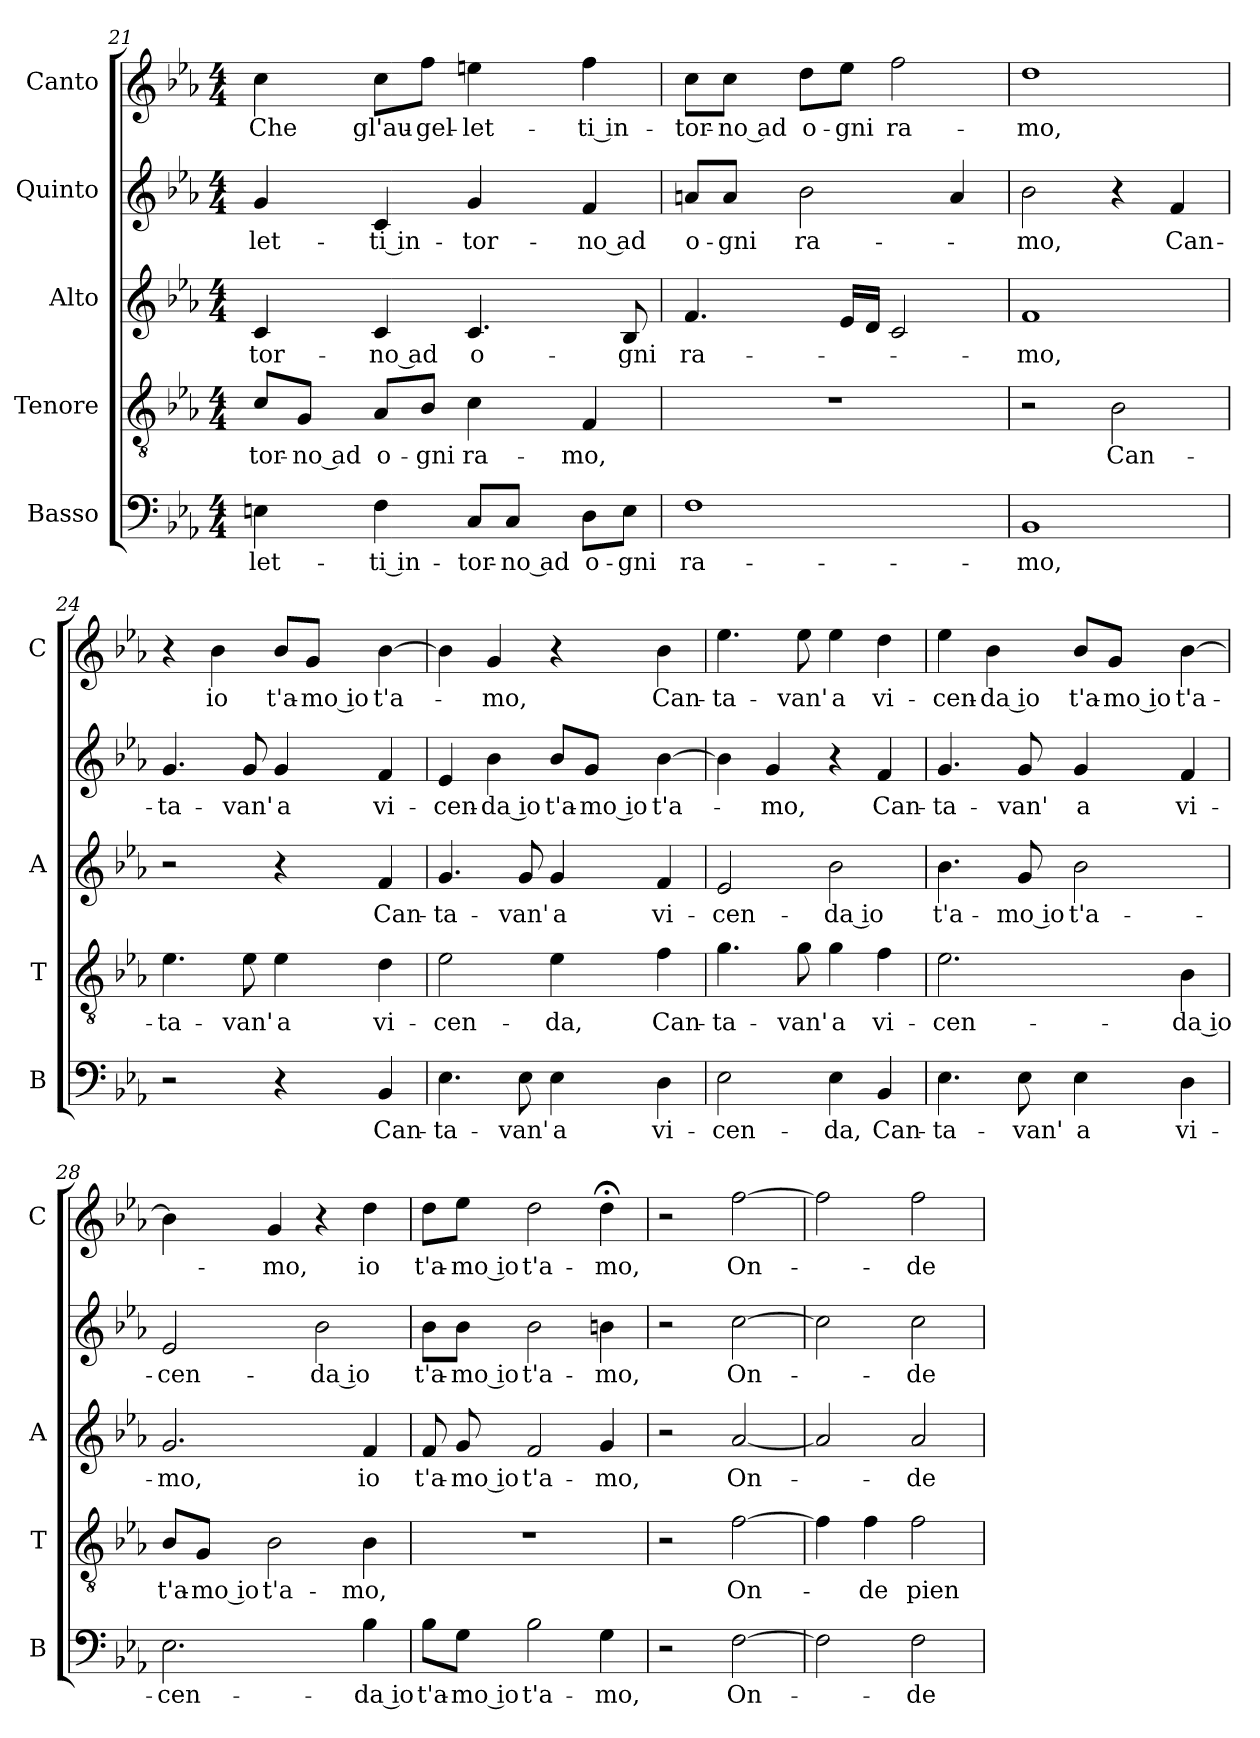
**kern	**text	**kern	**text	**kern	**text	**kern	**text	**kern	**text
*part5	*part5	*part4	*part4	*part3	*part3	*part2	*part2	*part1	*part1
*staff5	*staff5	*staff4	*staff4	*staff3	*staff3	*staff2	*staff2	*staff1	*staff1
*I"Basso	*	*I"Tenore	*	*I"Alto	*	*I"Quinto	*	*I"Canto	*
*I'B	*	*I'T	*	*I'A	*	*	*	*I'C	*
*clefF4	*	*clefGv2	*	*clefG2	*	*clefG2	*	*clefG2	*
*k[b-e-a-]	*	*k[b-e-a-]	*	*k[b-e-a-]	*	*k[b-e-a-]	*	*k[b-e-a-]	*
*E-:	*	*E-:	*	*E-:	*	*E-:	*	*E-:	*
*M4/4	*	*M4/4	*	*M4/4	*	*M4/4	*	*M4/4	*
=21	=21	=21	=21	=21	=21	=21	=21	=21	=21
!	!LO:LY:b	!	!LO:LY:b	!	!LO:LY:b	!	!LO:LY:b	!	!LO:LY:b
4En\	-let-	8c/L	-tor-	4c/	-tor-	4g/	-let-	4cc\	Che
!	!	!	!LO:LY:b	!	!	!	!	!	!
.	.	8G/J	-no ad	.	.	.	.	.	.
!	!LO:LY:b	!	!LO:LY:b	!	!LO:LY:b	!	!LO:LY:b	!	!LO:LY:b
4F\	-ti in-	8A-/L	o-	4c/	-no ad	4c/	-ti in-	8cc\L	gl'au-
!	!	!	!LO:LY:b	!	!	!	!	!	!LO:LY:b
.	.	8B-/J	-gni	.	.	.	.	8ff\J	-gel-
!	!LO:LY:b	!	!LO:LY:b	!	!LO:LY:b	!	!LO:LY:b	!	!LO:LY:b
8C/L	-tor-	4c\	ra-	4.c/	o-	4g/	-tor-	4een\	-let-
!	!LO:LY:b	!	!	!	!	!	!	!	!
8C/J	-no ad	.	.	.	.	.	.	.	.
!	!LO:LY:b	!	!LO:LY:b	!	!	!	!LO:LY:b	!	!LO:LY:b
8D\L	o-	4F/	-mo,	.	.	4f/	-no ad	4ff\	-ti in-
!	!LO:LY:b	!	!	!	!LO:LY:b	!	!	!	!
8E\J	-gni	.	.	8B-/	-gni	.	.	.	.
!!LO:PB:g=z
=22	=22	=22	=22	=22	=22	=22	=22	=22	=22
!	!LO:LY:b	!	!	!	!LO:LY:b	!	!LO:LY:b	!	!LO:LY:b
1F	ra-	1r	.	4.f/	ra-	8an/L	o-	8cc\L	-tor-
!	!	!	!	!	!	!	!LO:LY:b	!	!LO:LY:b
.	.	.	.	.	.	8a/J	-gni	8cc\J	-no ad
!	!	!	!	!	!	!	!LO:LY:b	!	!LO:LY:b
.	.	.	.	.	.	2b-\	ra-	8dd\L	o-
!	!	!	!	!	!	!	!	!	!LO:LY:b
.	.	.	.	16e-/LL	.	.	.	8ee-\J	-gni
.	.	.	.	16d/JJ	.	.	.	.	.
!	!	!	!	!	!	!	!	!	!LO:LY:b
.	.	.	.	2c/	.	.	.	2ff\	ra-
.	.	.	.	.	.	4a/	.	.	.
=23	=23	=23	=23	=23	=23	=23	=23	=23	=23
!	!LO:LY:b	!	!	!	!LO:LY:b	!	!LO:LY:b	!	!LO:LY:b
1BB-	-mo,	2r	.	1f	-mo,	2b-\	-mo,	1dd	-mo,
!	!	!	!LO:LY:b	!	!	!	!	!	!
.	.	2B-\	Can-	.	.	4r	.	.	.
!	!	!	!	!	!	!	!LO:LY:b	!	!
.	.	.	.	.	.	4f/	Can-	.	.
=24	=24	=24	=24	=24	=24	=24	=24	=24	=24
!	!	!	!LO:LY:b	!	!	!	!LO:LY:b	!	!
2r	.	4.e-\	-ta-	2r	.	4.g/	-ta-	4r	.
!	!	!	!	!	!	!	!	!	!LO:LY:b
.	.	.	.	.	.	.	.	4b-\	io
!	!	!	!LO:LY:b	!	!	!	!LO:LY:b	!	!
.	.	8e-\	-van'	.	.	8g/	-van'	.	.
!	!	!	!LO:LY:b	!	!	!	!LO:LY:b	!	!LO:LY:b
4r	.	4e-\	a	4r	.	4g/	a	8b-/L	t'a-
!	!	!	!	!	!	!	!	!	!LO:LY:b
.	.	.	.	.	.	.	.	8g/J	-mo io
!	!LO:LY:b	!	!LO:LY:b	!	!LO:LY:b	!	!LO:LY:b	!	!LO:LY:b
4BB-/	Can-	4d\	vi-	4f/	Can-	4f/	vi-	[4b-\	t'a-
=25	=25	=25	=25	=25	=25	=25	=25	=25	=25
!	!LO:LY:b	!	!LO:LY:b	!	!LO:LY:b	!	!LO:LY:b	!	!
4.E-\	-ta-	2e-\	-cen-	4.g/	-ta-	4e-/	-cen-	4b-\]	.
!	!	!	!	!	!	!	!LO:LY:b	!	!LO:LY:b
.	.	.	.	.	.	4b-\	-da io	4g/	-mo,
!	!LO:LY:b	!	!	!	!LO:LY:b	!	!	!	!
8E-\	-van'	.	.	8g/	-van'	.	.	.	.
!	!LO:LY:b	!	!LO:LY:b	!	!LO:LY:b	!	!LO:LY:b	!	!
4E-\	a	4e-\	-da,	4g/	a	8b-/L	t'a-	4r	.
!	!	!	!	!	!	!	!LO:LY:b	!	!
.	.	.	.	.	.	8g/J	-mo io	.	.
!	!LO:LY:b	!	!LO:LY:b	!	!LO:LY:b	!	!LO:LY:b	!	!LO:LY:b
4D\	vi-	4f\	Can-	4f/	vi-	[4b-\	t'a-	4b-\	Can-
=26	=26	=26	=26	=26	=26	=26	=26	=26	=26
!	!LO:LY:b	!	!LO:LY:b	!	!LO:LY:b	!	!	!	!LO:LY:b
2E-\	-cen-	4.g\	-ta-	2e-/	-cen-	4b-\]	.	4.ee-\	-ta-
!	!	!	!	!	!	!	!LO:LY:b	!	!
.	.	.	.	.	.	4g/	-mo,	.	.
!	!	!	!LO:LY:b	!	!	!	!	!	!LO:LY:b
.	.	8g\	-van'	.	.	.	.	8ee-\	-van'
!	!LO:LY:b	!	!LO:LY:b	!	!LO:LY:b	!	!	!	!LO:LY:b
4E-\	-da,	4g\	a	2b-\	-da io	4r	.	4ee-\	a
!	!LO:LY:b	!	!LO:LY:b	!	!	!	!LO:LY:b	!	!LO:LY:b
4BB-/	Can-	4f\	vi-	.	.	4f/	Can-	4dd\	vi-
!!LO:LB:g=z
=27	=27	=27	=27	=27	=27	=27	=27	=27	=27
!	!LO:LY:b	!	!LO:LY:b	!	!LO:LY:b	!	!LO:LY:b	!	!LO:LY:b
4.E-\	-ta-	2.e-\	-cen-	4.b-\	t'a-	4.g/	-ta-	4ee-\	-cen-
!	!	!	!	!	!	!	!	!	!LO:LY:b
.	.	.	.	.	.	.	.	4b-\	-da io
!	!LO:LY:b	!	!	!	!LO:LY:b	!	!LO:LY:b	!	!
8E-\	-van'	.	.	8g/	-mo io	8g/	-van'	.	.
!	!LO:LY:b	!	!	!	!LO:LY:b	!	!LO:LY:b	!	!LO:LY:b
4E-\	a	.	.	2b-\	t'a-	4g/	a	8b-/L	t'a-
!	!	!	!	!	!	!	!	!	!LO:LY:b
.	.	.	.	.	.	.	.	8g/J	-mo io
!	!LO:LY:b	!	!LO:LY:b	!	!	!	!LO:LY:b	!	!LO:LY:b
4D\	vi-	4B-\	-da io	.	.	4f/	vi-	[4b-\	t'a-
=28	=28	=28	=28	=28	=28	=28	=28	=28	=28
!	!LO:LY:b	!	!LO:LY:b	!	!LO:LY:b	!	!LO:LY:b	!	!
2.E-\	-cen-	8B-/L	t'a-	2.g/	-mo,	2e-/	-cen-	4b-\]	.
!	!	!	!LO:LY:b	!	!	!	!	!	!
.	.	8G/J	-mo io	.	.	.	.	.	.
!	!	!	!LO:LY:b	!	!	!	!	!	!LO:LY:b
.	.	2B-\	t'a-	.	.	.	.	4g/	-mo,
!	!	!	!	!	!	!	!LO:LY:b	!	!
.	.	.	.	.	.	2b-\	-da io	4r	.
!	!LO:LY:b	!	!LO:LY:b	!	!LO:LY:b	!	!	!	!LO:LY:b
4B-\	-da io	4B-\	-mo,	4f/	io	.	.	4dd\	io
=29	=29	=29	=29	=29	=29	=29	=29	=29	=29
!	!LO:LY:b	!	!	!	!LO:LY:b	!	!LO:LY:b	!	!LO:LY:b
8B-\L	t'a-	1r	.	8f/	t'a-	8b-\L	t'a-	8dd\L	t'a-
!	!LO:LY:b	!	!	!	!LO:LY:b	!	!LO:LY:b	!	!LO:LY:b
8G\J	-mo io	.	.	8g/	-mo io	8b-\J	-mo io	8ee-\J	-mo io
!	!LO:LY:b	!	!	!	!LO:LY:b	!	!LO:LY:b	!	!LO:LY:b
2B-\	t'a-	.	.	2f/	t'a-	2b-\	t'a-	2dd\	t'a-
!	!LO:LY:b	!	!	!	!LO:LY:b	!	!LO:LY:b	!	!LO:LY:b
4G\	-mo,	.	.	4g/	-mo,	4bn\	-mo,	4dd;<\	-mo,
=30	=30	=30	=30	=30	=30	=30	=30	=30	=30
2r	.	2r	.	2r	.	2r	.	2r	.
!	!LO:LY:b	!	!LO:LY:b	!	!LO:LY:b	!	!LO:LY:b	!	!LO:LY:b
[2F\	On-	[2f\	On-	[2a-/	On-	[2cc\	On-	[2ff\	On-
=31	=31	=31	=31	=31	=31	=31	=31	=31	=31
2F\]	.	4f\]	.	2a-/]	.	2cc\]	.	2ff\]	.
!	!	!	!LO:LY:b	!	!	!	!	!	!
.	.	4f\	-de	.	.	.	.	.	.
!	!LO:LY:b	!	!LO:LY:b	!	!LO:LY:b	!	!LO:LY:b	!	!LO:LY:b
2F\	-de	2f\	pien	2a-/	-de	2cc\	-de	2ff\	-de
=	=	=	=	=	=	=	=	=	=
*-	*-	*-	*-	*-	*-	*-	*-	*-	*-
